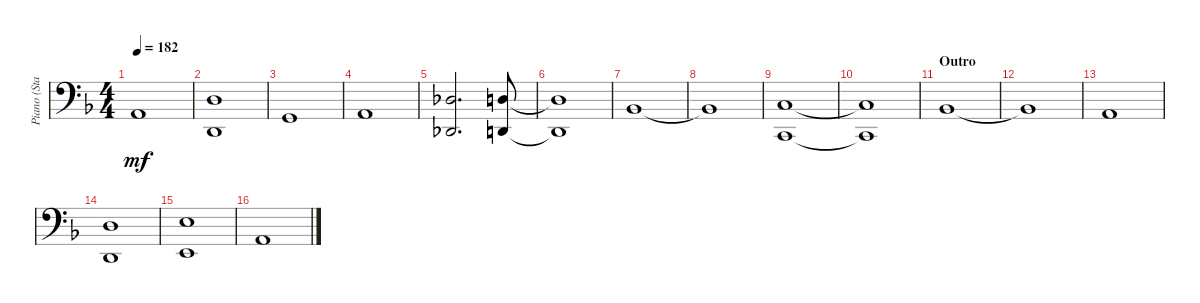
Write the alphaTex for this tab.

\track ("Piano (Staff 2)" "Piano (Sta") {instrument acousticgrandpiano}
\staff {score}
\tuning (E4 B3 G3 D3 A2 E2 B1) {hide}
\ts (4 4)
\tempo 182
\clef f4
\ks f
0.5.1{dy mf} |
(0.4 3.7).1 |
3.6.1 |
0.5.1 |
(4.5 2.7).2{d} (0.4 3.7).8 |
(0.4{t} 3.7{t}).1 |
1.5.1 |
1.5{t}.1 |
(3.5 1.7).1 |
(3.5{t} 1.7{t}).1 |
\section ("" "Outro")
1.5.1 |
1.5{t}.1 |
0.5.1 |
(0.4 3.7).1 |
(2.4 0.6).1 |
0.5.1
